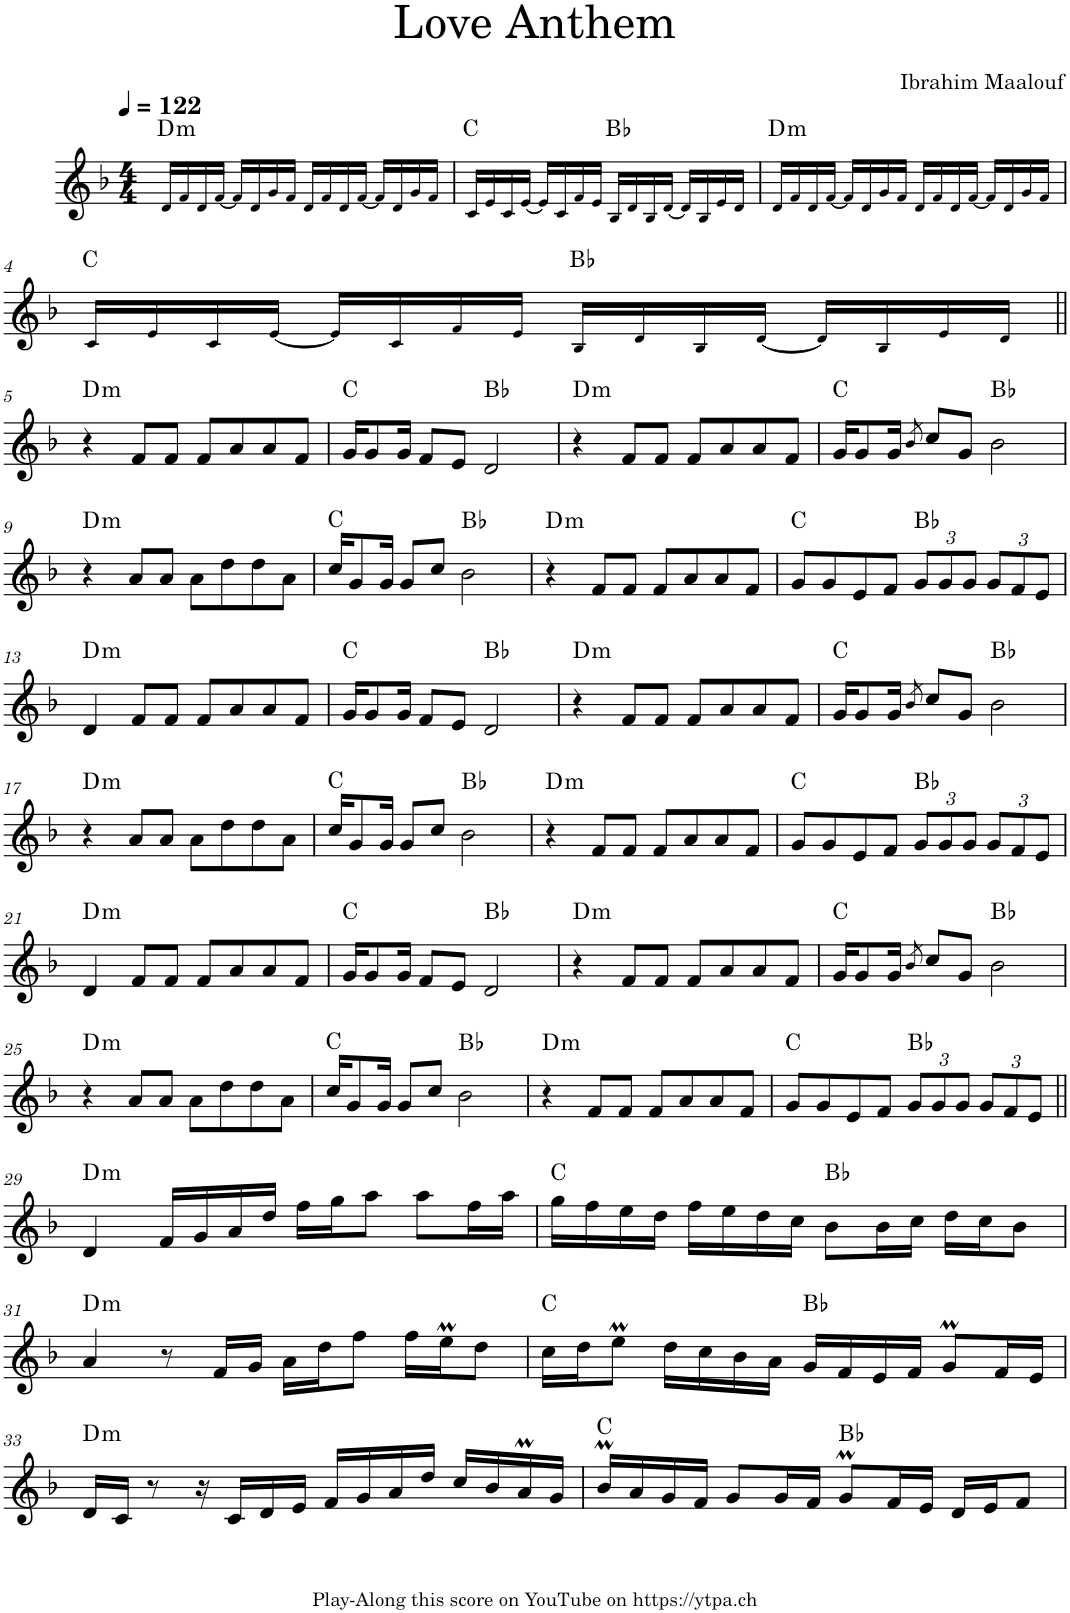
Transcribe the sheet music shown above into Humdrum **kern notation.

**kern	**harte
*part1	*part1
*staff1	*
*I"Piano	*
*I'Pno.	*
*clefG2	*
*k[b-]	*
*M4/4	*
*MM122	*
=1	=1
!	!LO:H:kt=m
16d!/LL	D:min
16f!/	.
16d!/	.
[16f!/JJ	.
16f!/LL]	.
16d!/	.
16g!/	.
16f!/JJ	.
16d!/LL	.
16f!/	.
16d!/	.
[16f!/JJ	.
16f!/LL]	.
16d!/	.
16g!/	.
16f!/JJ	.
=2	=2
16c!/LL	C:maj
16e!/	.
16c!/	.
[16e!/JJ	.
16e!/LL]	.
16c!/	.
16f!/	.
16e!/JJ	.
16B-!/LL	Bb:maj
16d!/	.
16B-!/	.
[16d!/JJ	.
16d!/LL]	.
16B-!/	.
16e!/	.
16d!/JJ	.
=3	=3
!	!LO:H:kt=m
16d!/LL	D:min
16f!/	.
16d!/	.
[16f!/JJ	.
16f!/LL]	.
16d!/	.
16g!/	.
16f!/JJ	.
16d!/LL	.
16f!/	.
16d!/	.
[16f!/JJ	.
16f!/LL]	.
16d!/	.
16g!/	.
16f!/JJ	.
!!LO:LB:g=z
=4	=4
16c!/LL	C:maj
16e!/	.
16c!/	.
[16e!/JJ	.
16e!/LL]	.
16c!/	.
16f!/	.
16e!/JJ	.
16B-!/LL	Bb:maj
16d!/	.
16B-!/	.
[16d!/JJ	.
16d!/LL]	.
16B-!/	.
16e!/	.
16d!/JJ	.
!!LO:LB:g=z
=5||	=5||
!	!LO:H:kt=m
4r	D:min
8f/L	.
8f/J	.
8f/L	.
8a/	.
8a/	.
8f/J	.
=6	=6
16g/KL	C:maj
8g/	.
16g/Jk	.
8f/L	.
8e/J	.
2d/	Bb:maj
=7	=7
!	!LO:H:kt=m
4r	D:min
8f/L	.
8f/J	.
8f/L	.
8a/	.
8a/	.
8f/J	.
=8	=8
16g/KL	C:maj
8g/	.
16g/Jk	.
8qb-/	.
8cc/L	.
8g/J	.
2b-\	Bb:maj
!!LO:LB:g=z
=9	=9
!	!LO:H:kt=m
4r	D:min
8a/L	.
8a/J	.
8a\L	.
8dd\	.
8dd\	.
8a\J	.
=10	=10
16cc/KL	C:maj
8g/	.
16g/Jk	.
8g/L	.
8cc/J	.
2b-\	Bb:maj
=11	=11
!	!LO:H:kt=m
4r	D:min
8f/L	.
8f/J	.
8f/L	.
8a/	.
8a/	.
8f/J	.
=12	=12
8g/L	C:maj
8g/	.
8e/	.
8f/J	.
*Xbrackettup	*
12g/L	Bb:maj
12g/	.
12g/J	.
12g/L	.
12f/	.
12e/J	.
!!LO:LB:g=z
=13	=13
!	!LO:H:kt=m
4d/	D:min
8f/L	.
8f/J	.
8f/L	.
8a/	.
8a/	.
8f/J	.
=14	=14
16g/KL	C:maj
8g/	.
16g/Jk	.
8f/L	.
8e/J	.
2d/	Bb:maj
=15	=15
!	!LO:H:kt=m
4r	D:min
8f/L	.
8f/J	.
8f/L	.
8a/	.
8a/	.
8f/J	.
=16	=16
16g/KL	C:maj
8g/	.
16g/Jk	.
8qb-/	.
8cc/L	.
8g/J	.
2b-\	Bb:maj
!!LO:LB:g=z
=17	=17
!	!LO:H:kt=m
4r	D:min
8a/L	.
8a/J	.
8a\L	.
8dd\	.
8dd\	.
8a\J	.
=18	=18
16cc/KL	C:maj
8g/	.
16g/Jk	.
8g/L	.
8cc/J	.
2b-\	Bb:maj
=19	=19
!	!LO:H:kt=m
4r	D:min
8f/L	.
8f/J	.
8f/L	.
8a/	.
8a/	.
8f/J	.
=20	=20
8g/L	C:maj
8g/	.
8e/	.
8f/J	.
12g/L	Bb:maj
12g/	.
12g/J	.
12g/L	.
12f/	.
12e/J	.
!!LO:LB:g=z
=21	=21
!	!LO:H:kt=m
4d/	D:min
8f/L	.
8f/J	.
8f/L	.
8a/	.
8a/	.
8f/J	.
=22	=22
16g/KL	C:maj
8g/	.
16g/Jk	.
8f/L	.
8e/J	.
2d/	Bb:maj
=23	=23
!	!LO:H:kt=m
4r	D:min
8f/L	.
8f/J	.
8f/L	.
8a/	.
8a/	.
8f/J	.
=24	=24
16g/KL	C:maj
8g/	.
16g/Jk	.
8qb-/	.
8cc/L	.
8g/J	.
2b-\	Bb:maj
!!LO:LB:g=z
=25	=25
!	!LO:H:kt=m
4r	D:min
8a/L	.
8a/J	.
8a\L	.
8dd\	.
8dd\	.
8a\J	.
=26	=26
16cc/KL	C:maj
8g/	.
16g/Jk	.
8g/L	.
8cc/J	.
2b-\	Bb:maj
=27	=27
!	!LO:H:kt=m
4r	D:min
8f/L	.
8f/J	.
8f/L	.
8a/	.
8a/	.
8f/J	.
=28	=28
8g/L	C:maj
8g/	.
8e/	.
8f/J	.
12g/L	Bb:maj
12g/	.
12g/J	.
12g/L	.
12f/	.
12e/J	.
!!LO:LB:g=z
=29||	=29||
!	!LO:H:kt=m
4d/	D:min
16f/LL	.
16g/	.
16a/	.
16dd/JJ	.
16ff\LL	.
16gg\J	.
8aa\J	.
8aa\L	.
16ff\L	.
16aa\JJ	.
=30	=30
16gg\LL	C:maj
16ff\	.
16ee\	.
16dd\JJ	.
16ff\LL	.
16ee\	.
16dd\	.
16cc\JJ	.
8b-\L	Bb:maj
16b-\L	.
16cc\JJ	.
16dd\LL	.
16cc\J	.
8b-\J	.
!!LO:LB:g=z
=31	=31
!	!LO:H:kt=m
4a/	D:min
8r	.
16f/LL	.
16g/JJ	.
16a\LL	.
16dd\J	.
8ff\J	.
16ff\LL	.
16eem\J	.
8dd\J	.
=32	=32
16cc\LL	C:maj
16dd\J	.
8eem\J	.
16dd\LL	.
16cc\	.
16b-\	.
16a\JJ	.
16g/LL	Bb:maj
16f/	.
16e/	.
16f/JJ	.
8gM/L	.
16f/L	.
16e/JJ	.
!!LO:LB:g=z
=33	=33
!	!LO:H:kt=m
16d/LL	D:min
16c/JJ	.
8r	.
16r	.
16c/LL	.
16d/	.
16e/JJ	.
16f/LL	.
16g/	.
16a/	.
16dd/JJ	.
16cc/LL	.
16b-/	.
16am/	.
16g/JJ	.
=34	=34
16b-M/LL	C:maj
16a/	.
16g/	.
16f/JJ	.
8g/L	.
16g/L	.
16f/JJ	.
8gM/L	Bb:maj
16f/L	.
16e/JJ	.
16d/LL	.
16e/J	.
8f/J	.
=	=
*-	*-
